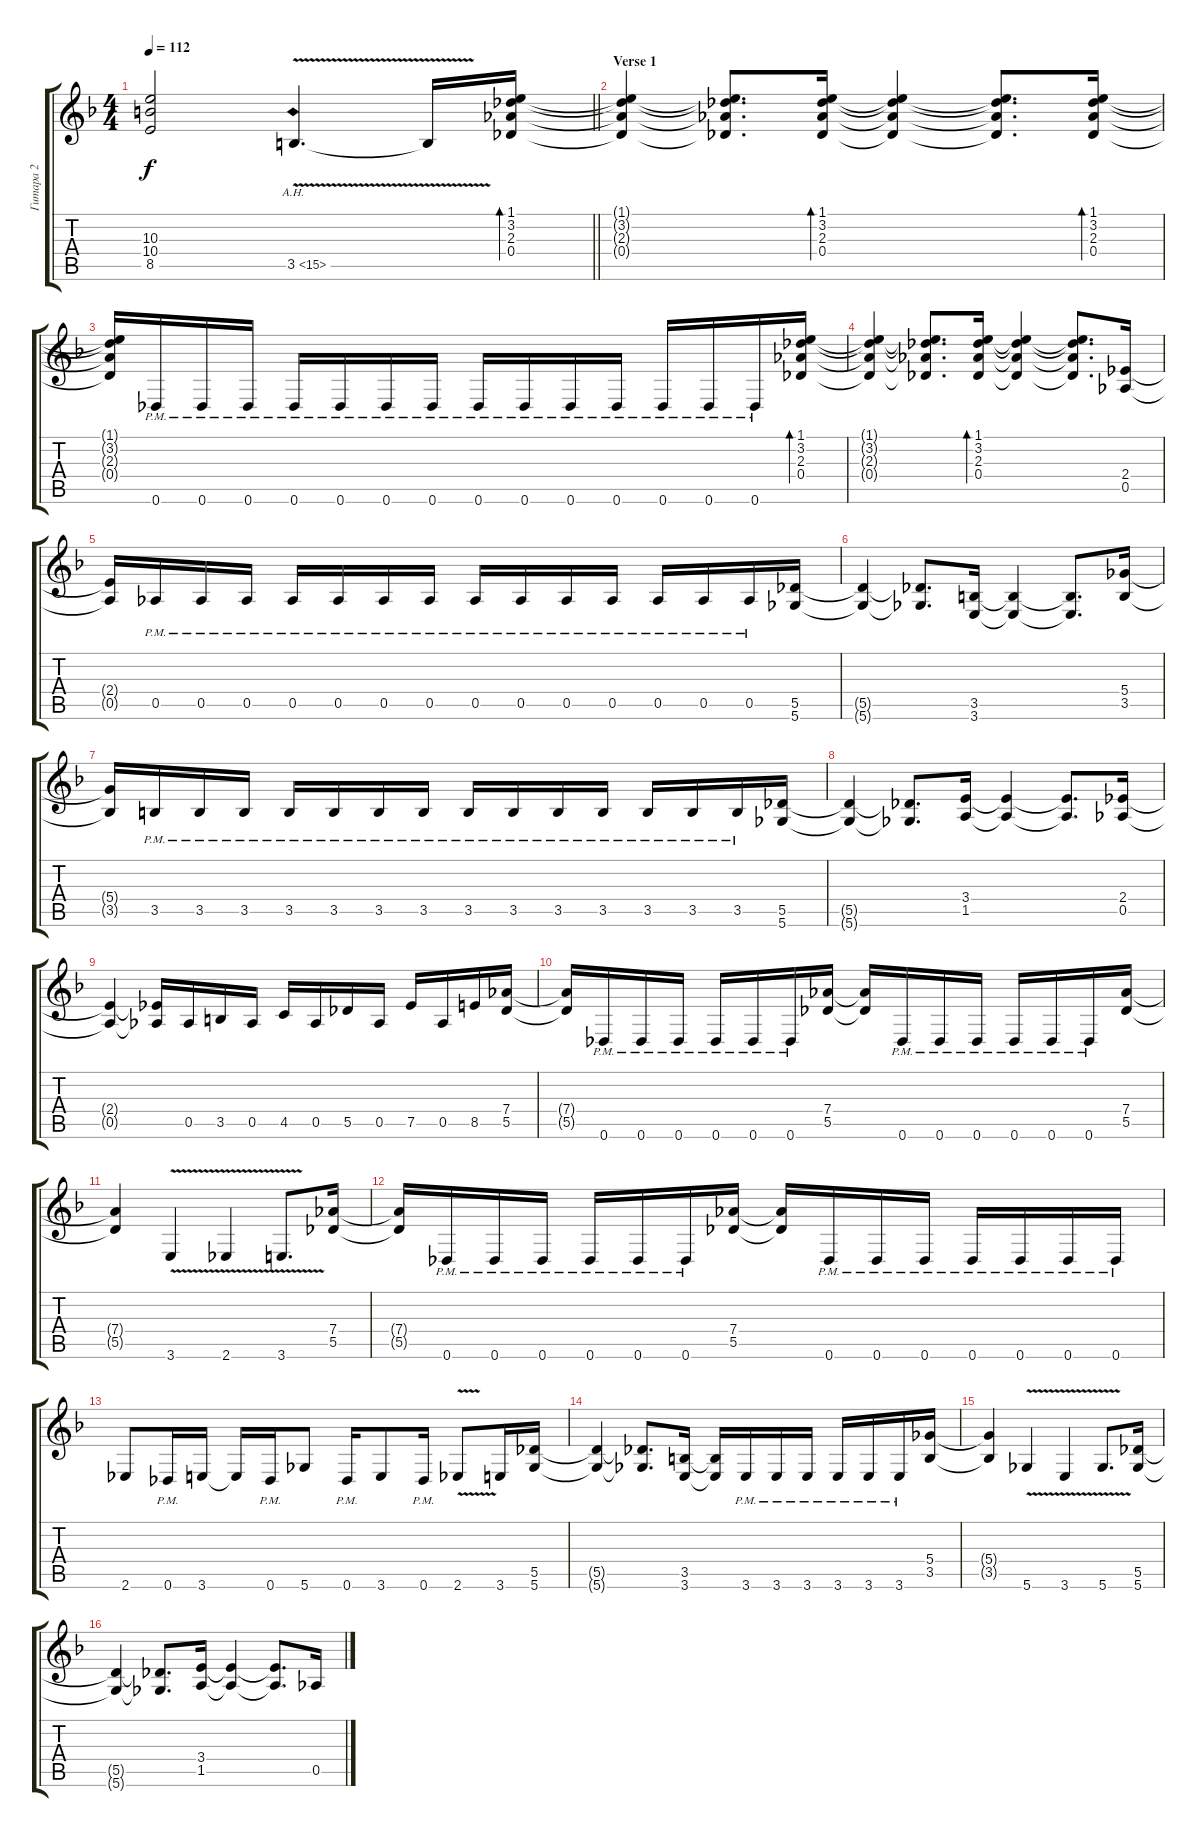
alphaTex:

\track ("Гитара 2" "Гитара 2") {instrument distortionguitar}
\staff {score tabs}
\tuning (Eb4 Bb3 Gb3 Db3 Ab2 Db2) {hide}
\ts (4 4)
\tempo 112
\clef g2
\barLineRight lightlight
\ks dminor
(10.3 10.4 8.5).2{dy f} 3.5{ah 12 v}.4{d} 3.5{t}.16 (1.1 3.2 2.3 0.4).16{bd 240} |
\section ("" "Verse 1")
(1.1{t} 3.2{t} 2.3{t} 0.4{t}).4 (1.1{t} 3.2{t} 2.3{t} 0.4{t}).8{d} (1.1 3.2 2.3 0.4).16{bd 240} (1.1{t} 3.2{t} 2.3{t} 0.4{t}).4 (1.1{t} 3.2{t} 2.3{t} 0.4{t}).8{d} (1.1 3.2 2.3 0.4).16{bd 240} |
(1.1{t} 3.2{t} 2.3{t} 0.4{t}).16 0.6{pm}.16 0.6{pm}.16 0.6{pm}.16 0.6{pm}.16 0.6{pm}.16 0.6{pm}.16 0.6{pm}.16 0.6{pm}.16 0.6{pm}.16 0.6{pm}.16 0.6{pm}.16 0.6{pm}.16 0.6{pm}.16 0.6{pm}.16 (1.1 3.2 2.3 0.4).16{bd 240} |
(1.1{t} 3.2{t} 2.3{t} 0.4{t}).4 (1.1{t} 3.2{t} 2.3{t} 0.4{t}).8{d} (1.1 3.2 2.3 0.4).16{bd 240} (1.1{t} 3.2{t} 2.3{t} 0.4{t}).4 (1.1{t} 3.2{t} 2.3{t} 0.4{t}).8{d} (2.4 0.5).16 |
(2.4{t} 0.5{t}).16 0.5{pm}.16 0.5{pm}.16 0.5{pm}.16 0.5{pm}.16 0.5{pm}.16 0.5{pm}.16 0.5{pm}.16 0.5{pm}.16 0.5{pm}.16 0.5{pm}.16 0.5{pm}.16 0.5{pm}.16 0.5{pm}.16 0.5{pm}.16 (5.5 5.6).16 |
(5.5{t} 5.6{t}).4 (5.5{t} 5.6{t}).8{d} (3.5 3.6).16 (3.5{t} 3.6{t}).4 (3.5{t} 3.6{t}).8{d} (5.4 3.5).16 |
(5.4{t} 3.5{t}).16 3.5{pm}.16 3.5{pm}.16 3.5{pm}.16 3.5{pm}.16 3.5{pm}.16 3.5{pm}.16 3.5{pm}.16 3.5{pm}.16 3.5{pm}.16 3.5{pm}.16 3.5{pm}.16 3.5{pm}.16 3.5{pm}.16 3.5{pm}.16 (5.5 5.6).16 |
(5.5{t} 5.6{t}).4 (5.5{t} 5.6{t}).8{d} (3.4 1.5).16 (3.4{t} 1.5{t}).4 (3.4{t} 1.5{t}).8{d} (2.4 0.5).16 |
(2.4{t} 0.5{t}).4 (2.4{t} 0.5{t}).16 0.5.16 3.5.16 0.5.16 4.5.16 0.5.16 5.5.16 0.5.16 7.5.16 0.5.16 8.5.16 (7.4 5.5).16 |
(7.4{t} 5.5{t}).16 0.6{pm}.16 0.6{pm}.16 0.6{pm}.16 0.6{pm}.16 0.6{pm}.16 0.6{pm}.16 (7.4 5.5).16 (7.4{t} 5.5{t}).16 0.6{pm}.16 0.6{pm}.16 0.6{pm}.16 0.6{pm}.16 0.6{pm}.16 0.6{pm}.16 (7.4 5.5).16 |
(7.4{t} 5.5{t}).4 3.6{v}.4 2.6{v}.4 3.6{v}.8{d} (7.4 5.5).16 |
(7.4{t} 5.5{t}).16 0.6{pm}.16 0.6{pm}.16 0.6{pm}.16 0.6{pm}.16 0.6{pm}.16 0.6{pm}.16 (7.4 5.5).16 (7.4{t} 5.5{t}).16 0.6{pm}.16 0.6{pm}.16 0.6{pm}.16 0.6{pm}.16 0.6{pm}.16 0.6{pm}.16 0.6{pm}.16 |
2.6.8 0.6{pm}.16 3.6.16 3.6{t}.16 0.6{pm}.16 5.6.8 0.6{pm}.16 3.6.8 0.6{pm}.16 2.6{v}.8 3.6.16 (5.5 5.6).16 |
(5.5{t} 5.6{t}).4 (5.5{t} 5.6{t}).8{d} (3.5 3.6).16 (3.5{t} 3.6{t}).16 3.6{pm}.16 3.6{pm}.16 3.6{pm}.16 3.6{pm}.16 3.6{pm}.16 3.6{pm}.16 (5.4 3.5).16 |
(5.4{t} 3.5{t}).4 5.6{v}.4 3.6{v}.4 5.6{v}.8{d} (5.5 5.6).16 |
(5.5{t} 5.6{t}).4 (5.5{t} 5.6{t}).8{d} (3.4 1.5).16 (3.4{t} 1.5{t}).4 (3.4{t} 1.5{t}).8{d} 0.5.16
